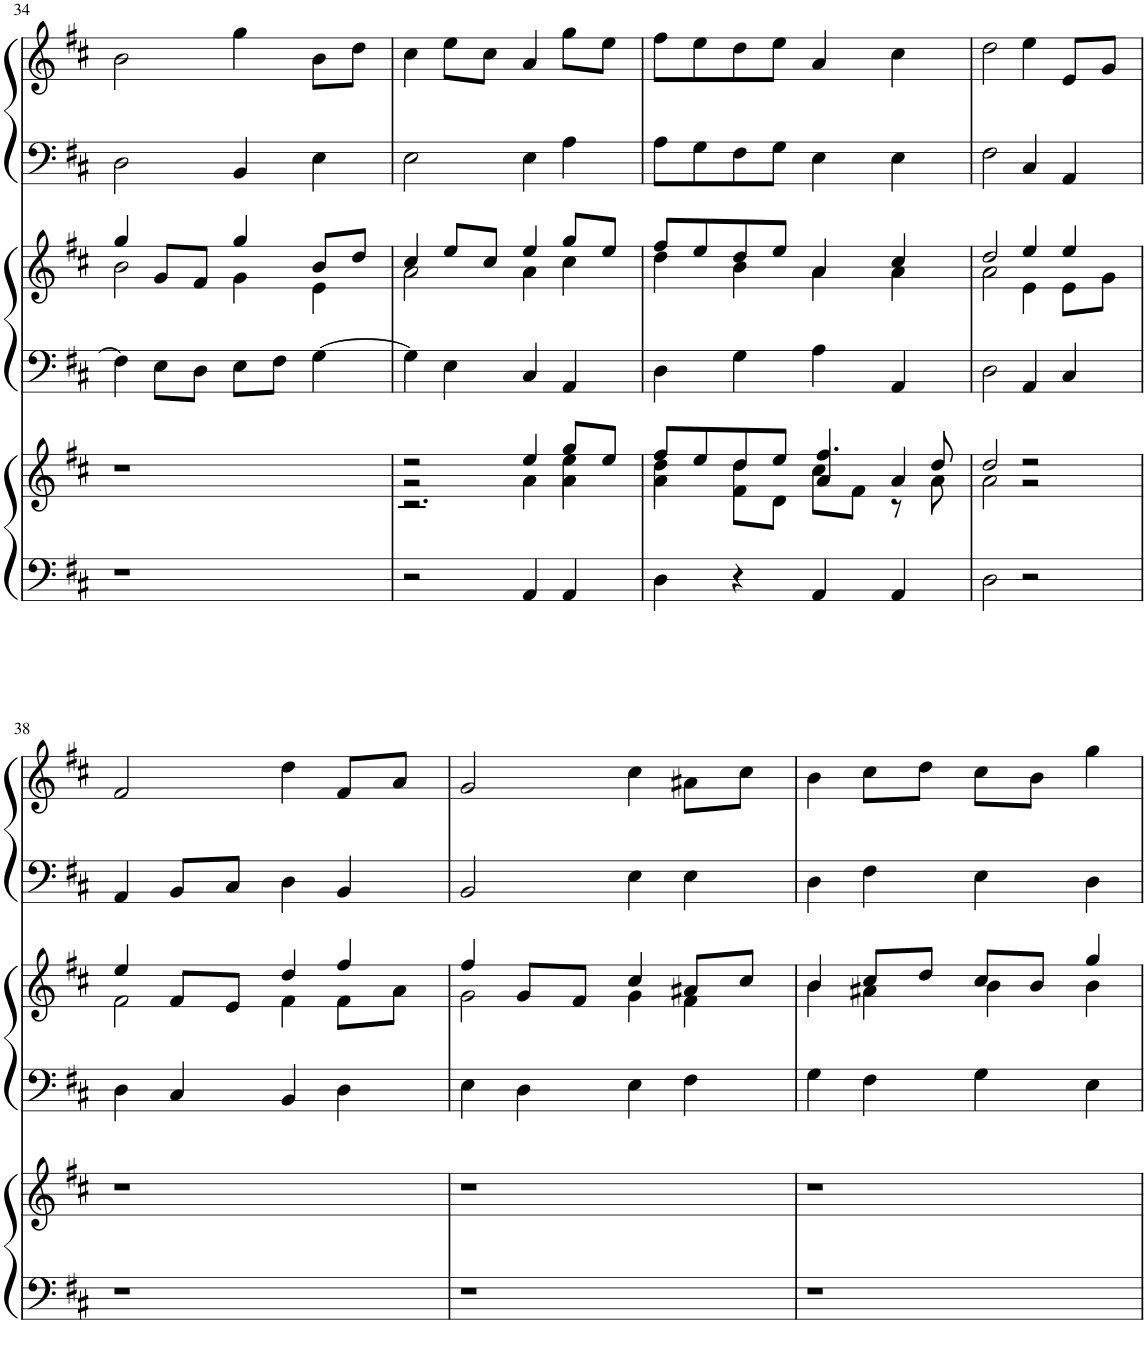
**kern	**kern	**kern	**kern	**kern	**kern
*part3	*part3	*part2	*part2	*part1	*part1
*staff6	*staff5	*staff4	*staff3	*staff2	*staff1
*I"Harpsichord 3	*	*I"Harpsichord 2	*	*I"Harpsichord 1	*
*I'Hp	*	*I'Hp	*	*I'Hp	*
!!LO:PB:g=z
*clefF4	*clefG2	*clefF4	*clefG2	*clefF4	*clefG2
*k[f#c#]	*k[f#c#]	*k[f#c#]	*k[f#c#]	*k[f#c#]	*k[f#c#]
*M4/4	*M4/4	*M4/4	*M4/4	*M4/4	*M4/4
=34	=34	=34	=34	=34	=34
*	*	*	*^	*	*
1r	1r	4F#\]	4gg/	2b\	2D\	2b\
.	.	8E\L	8g/L	.	.	.
.	.	8D\J	8f#/J	.	.	.
.	.	8E\L	4gg/	4g\	4BB/	4gg\
.	.	8F#\J	.	.	.	.
.	.	[4G\	8b/L	4e\	4E\	8b\L
.	.	.	8dd/J	.	.	8dd\J
=35	=35	=35	=35	=35	=35	=35
*	*^	*	*	*	*	*
*	*	*^	*	*	*	*	*
2r	2r	2r	2.r	4G\]	4cc#/	2a\	2E\	4cc#\
.	.	.	.	4E\	8ee/L	.	.	8ee\L
.	.	.	.	.	8cc#/J	.	.	8cc#\J
4AA/	4ee/	4a\	.	4C#/	4ee/	4a\	4E\	4a/
4AA/	8gg/L	4ee\	4a\	4AA/	8gg/L	4cc#\	4A\	8gg\L
.	8ee/J	.	.	.	8ee/J	.	.	8ee\J
=36	=36	=36	=36	=36	=36	=36	=36	=36
4D\	8ff#/L	4dd\	4a\	4D\	8ff#/L	4dd\	8A\L	8ff#\L
.	8ee/	.	.	.	8ee/	.	8G\	8ee\
4r	8dd/	4dd\	8f#\L	4G\	8dd/	4b\	8F#\	8dd\
.	8ee/J	.	8d\J	.	8ee/J	.	8G\J	8ee\J
4AA/	4.ff#/	8cc#\L	4a/	4A\	4a/	4a\	4E\	4a/
.	.	8f#\J	.	.	.	.	.	.
4AA/	.	4a/	8r	4AA/	4cc#/	4a\	4E\	4cc#\
.	8dd/	.	8a\	.	.	.	.	.
*	*	*v	*v	*	*	*	*	*
=37	=37	=37	=37	=37	=37	=37	=37
2D\	2dd/	2a\	2D\	2dd/	2a\	2F#\	2dd\
2r	2r	2r	4AA/	4ee/	4e\	4C#/	4ee\
.	.	.	4C#/	4ee/	8e\L	4AA/	8e/L
.	.	.	.	.	8g\J	.	8g/J
*	*v	*v	*	*	*	*	*
!!LO:LB:g=z
=38	=38	=38	=38	=38	=38	=38
1r	1r	4D\	4ee/	2f#\	4AA/	2f#/
.	.	4C#/	8f#/L	.	8BB/L	.
.	.	.	8e/J	.	8C#/J	.
.	.	4BB/	4dd/	4f#\	4D\	4dd\
.	.	4D\	4ff#/	8f#\L	4BB/	8f#/L
.	.	.	.	8a\J	.	8a/J
=39	=39	=39	=39	=39	=39	=39
1r	1r	4E\	4ff#/	2g\	2BB/	2g/
.	.	4D\	8g/L	.	.	.
.	.	.	8f#/J	.	.	.
.	.	4E\	4cc#/	4g\	4E\	4cc#\
.	.	4F#\	8a#X/L	4f#\	4E\	8a#X\L
.	.	.	8cc#/J	.	.	8cc#\J
=40	=40	=40	=40	=40	=40	=40
1r	1r	4G\	4b/	4b\	4D\	4b\
.	.	4F#\	8cc#/L	4a#X\	4F#\	8cc#\L
.	.	.	8dd/J	.	.	8dd\J
.	.	4G\	8cc#/L	4b\	4E\	8cc#\L
.	.	.	8b/J	.	.	8b\J
.	.	4E\	4gg/	4b\	4D\	4gg\
*	*	*	*v	*v	*	*
=	=	=	=	=	=
*-	*-	*-	*-	*-	*-
